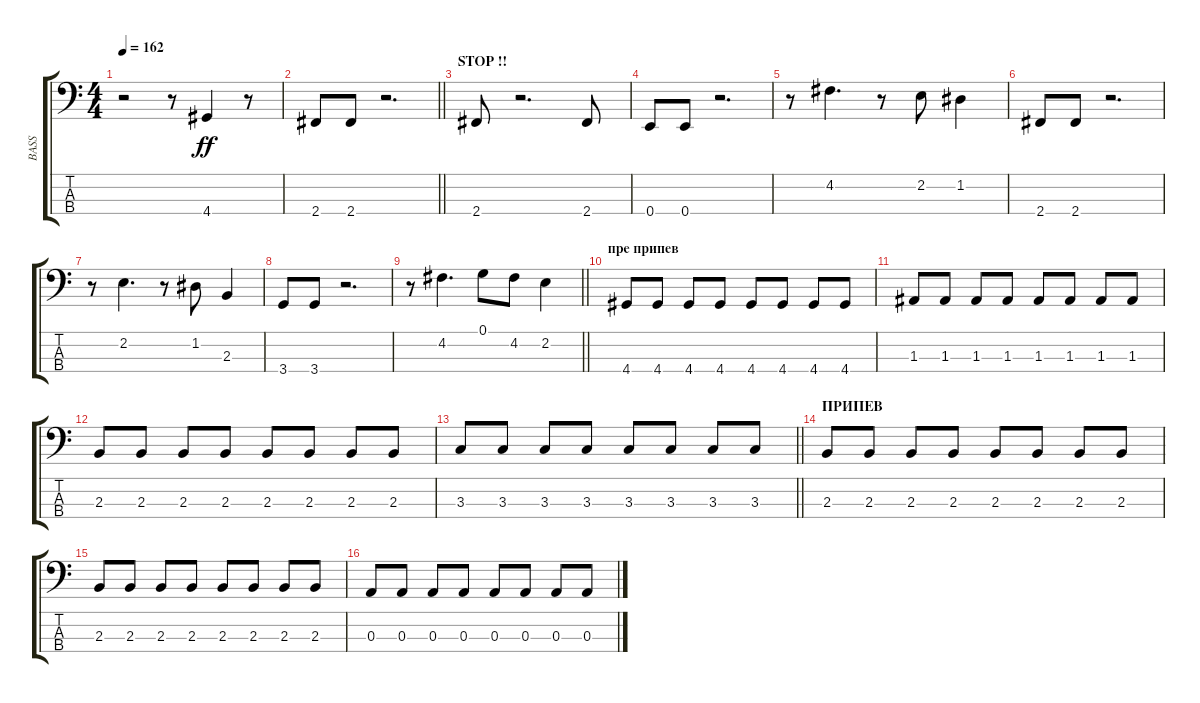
\track ("BASS" "BASS") {instrument electricbassfinger}
\staff {score tabs}
\tuning (G2 D2 A1 E1) {hide}
\ts (4 4)
\tempo 162
\clef f4
\ks c
r.2{dy ff} r.8 4.4.4 r.8 |
\barLineRight lightlight
2.4.8 2.4.8 r.2{d} |
\section ("" "STOP !!")
2.4.8 r.2{d} 2.4.8 |
0.4.8 0.4.8 r.2{d} |
r.8 4.2.4{d} r.8 2.2.8 1.2.4 |
2.4.8 2.4.8 r.2{d} |
r.8 2.2.4{d} r.8 1.2.8 2.3.4 |
3.4.8 3.4.8 r.2{d} |
\barLineRight lightlight
r.8 4.2.4{d} 0.1.8 4.2.8 2.2.4 |
\section ("" "пре припев")
4.4.8 4.4.8 4.4.8 4.4.8 4.4.8 4.4.8 4.4.8 4.4.8 |
1.3.8 1.3.8 1.3.8 1.3.8 1.3.8 1.3.8 1.3.8 1.3.8 |
2.3.8 2.3.8 2.3.8 2.3.8 2.3.8 2.3.8 2.3.8 2.3.8 |
\barLineRight lightlight
3.3.8 3.3.8 3.3.8 3.3.8 3.3.8 3.3.8 3.3.8 3.3.8 |
\section ("" "ПРИПЕВ")
2.3.8 2.3.8 2.3.8 2.3.8 2.3.8 2.3.8 2.3.8 2.3.8 |
2.3.8 2.3.8 2.3.8 2.3.8 2.3.8 2.3.8 2.3.8 2.3.8 |
0.3.8 0.3.8 0.3.8 0.3.8 0.3.8 0.3.8 0.3.8 0.3.8
